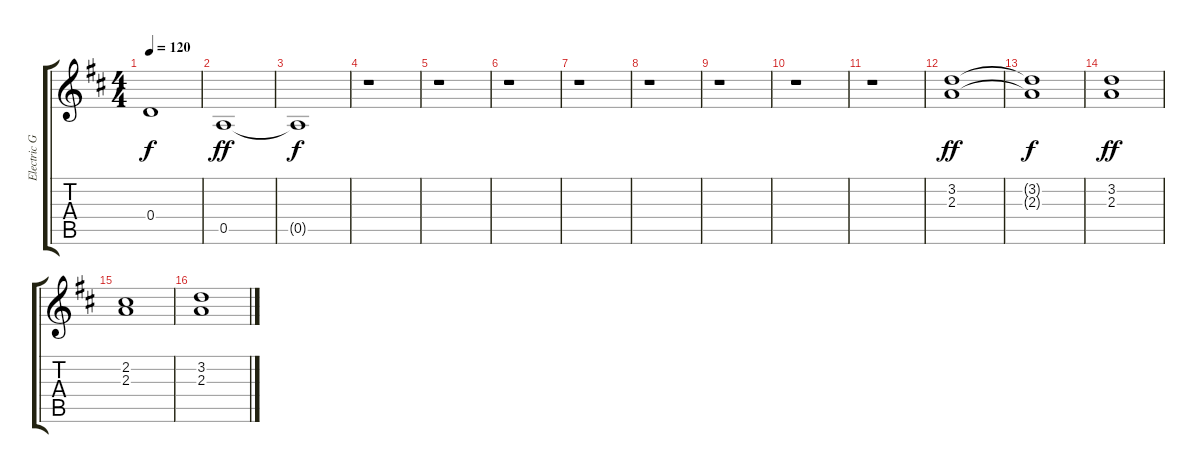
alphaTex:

\track ("Electric Guitar" "Electric G") {instrument electricguitarclean}
\staff {score tabs}
\tuning (E4 B3 G3 D3 A2 E2) {hide}
\ts (4 4)
\tempo 120
\clef g2
\ks d
0.4{t}.1{dy f} |
0.5.1{dy ff} |
0.5{t}.1{dy f} |
r.1 |
r.1 |
r.1 |
r.1 |
r.1 |
r.1 |
r.1 |
r.1 |
(3.2 2.3).1{dy ff} |
(3.2{t} 2.3{t}).1{dy f} |
(3.2 2.3).1{dy ff} |
(2.2 2.3).1 |
(3.2 2.3).1
